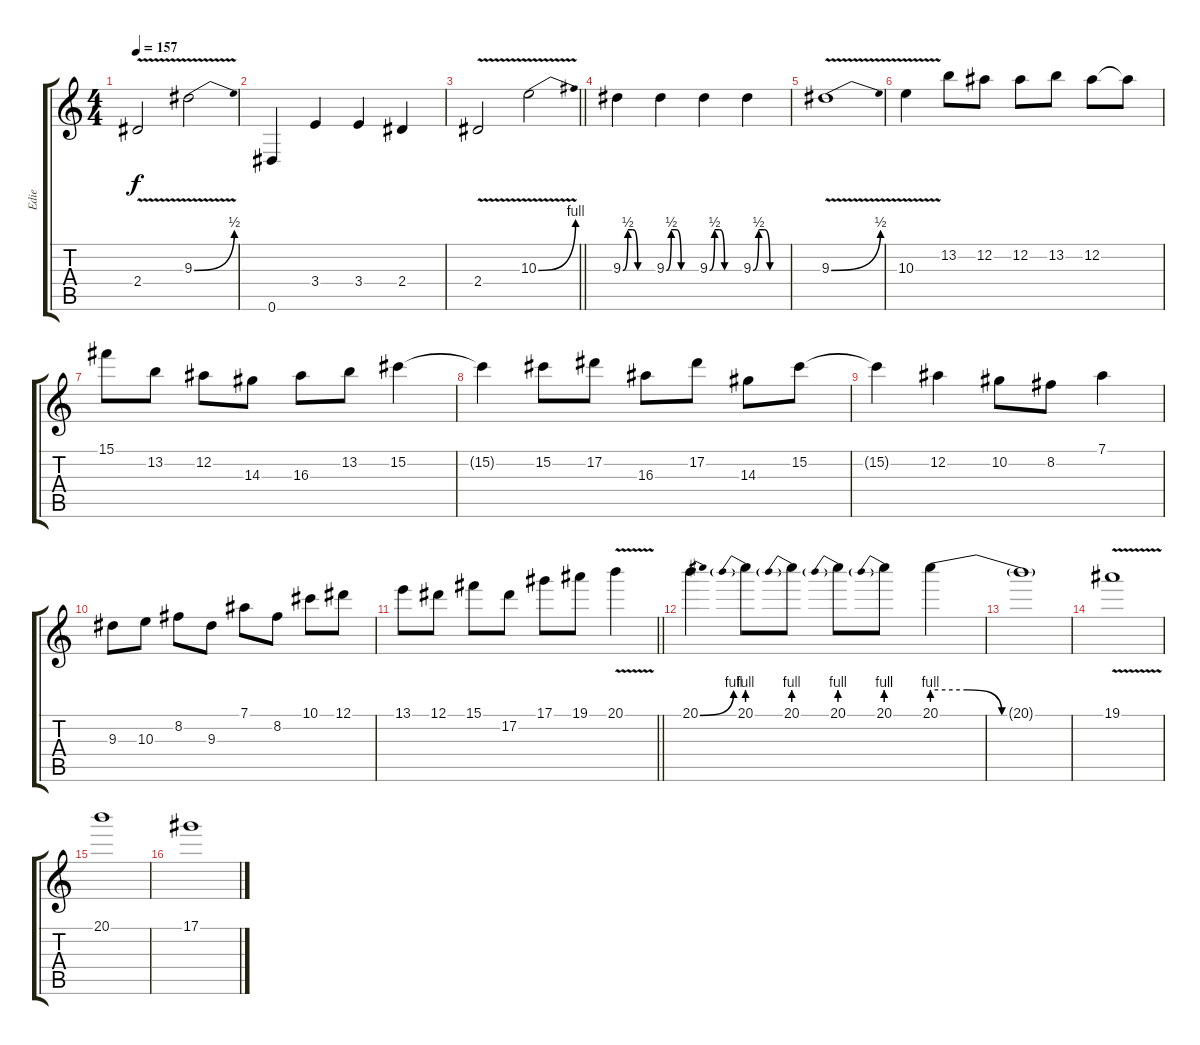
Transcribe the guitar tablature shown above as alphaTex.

\track ("Edie" "Edie") {instrument distortionguitar}
\staff {score tabs}
\tuning (Eb4 Bb3 Gb3 Db3 Ab2 Eb2) {hide}
\ts (4 4)
\tempo 157
\clef g2
\ks c
2.4{v}.2{dy f} 9.3{be (bend 0 0 60 2) v}.2 |
0.6.4 3.4.4 3.4.4 2.4.4 |
\barLineRight lightlight
2.4{v}.2 10.3{be (bend 0 0 60 4) v}.2 |
9.3{be (custom 0 0 10 2 20 2 30 0 60 0)}.4 9.3{be (custom 0 0 10 2 20 2 30 0 60 0)}.4 9.3{be (custom 0 0 10 2 20 2 30 0 60 0)}.4 9.3{be (custom 0 0 10 2 20 2 30 0 60 0)}.4 |
9.3{be (bend 0 0 60 2) v}.1 |
10.3{v}.4 13.2.8 12.2.8 12.2.8 13.2.8 12.2.8 12.2{t}.8 |
15.1.8 13.2.8 12.2.8 14.3.8 16.3.8 13.2.8 15.2.4 |
15.2{t}.4 15.2.8 17.2.8 16.3.8 17.2.8 14.3.8 15.2.8 |
15.2{t}.4 12.2.4 10.2.8 8.2.8 7.1.4 |
9.3.8 10.3.8 8.2.8 9.3.8 7.1.8 8.2.8 10.1.8 12.1.8 |
\barLineRight lightlight
13.1.8 12.1.8 15.1.8 17.2.8 17.1.8 19.1.8 20.1{v}.4 |
20.1{be (bend 0 0 60 4)}.4 20.1{be (prebend 0 4 60 4)}.8 20.1{be (prebend 0 4 60 4)}.8 20.1{be (prebend 0 4 60 4)}.8 20.1{be (prebend 0 4 60 4)}.8 20.1{be (custom 0 4 15 4 30 0 60 0)}.4 |
20.1{t}.1 |
19.1{v}.1 |
20.1.1 |
17.1.1
